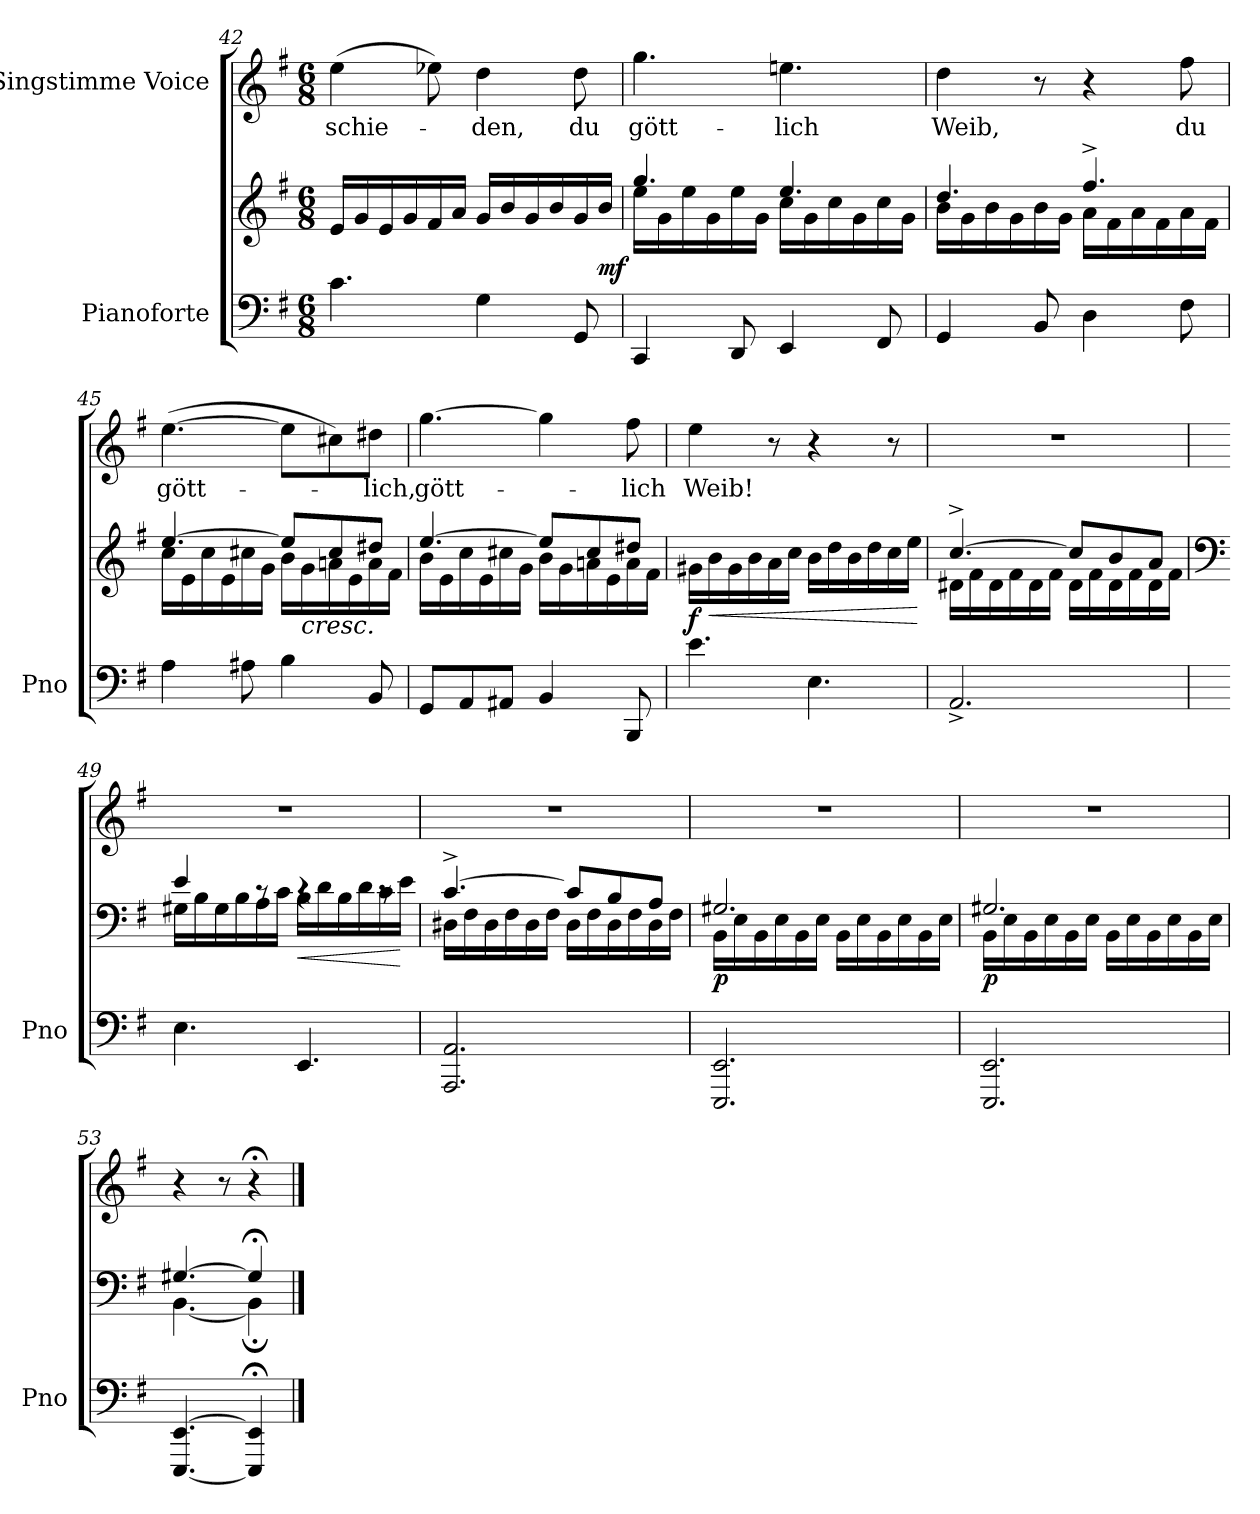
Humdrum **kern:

**kern	**kern	**dynam	**kern	**text
*part2	*part2	*part2	*part1	*part1
*staff3	*staff2	*staff2/3	*staff1	*staff1
*I"Pianoforte	*	*	*I"Singstimme Voice	*
*I'Pno	*	*	*	*
*clefF4	*clefG2	*	*clefG2	*
*k[f#]	*k[f#]	*	*k[f#]	*
*M6/8	*M6/8	*	*M6/8	*
=42	=42	=42	=42	=42
!	!	!	!	!LO:LY:b
4.c\	16e/LL	.	(>4ee\	-schie-
.	16g/	.	.	.
.	16e/	.	.	.
.	16g/	.	.	.
.	16f#/	.	8ee-X\)	.
.	16a/JJ	.	.	.
!	!	!	!	!LO:LY:b
4G\	16g/LL	.	4dd\	-den,
.	16b/	.	.	.
.	16g/	.	.	.
.	16b/	.	.	.
!	!	!	!	!LO:LY:b
8GG/	16g/	.	8dd\	du
!	!	!LO:DY:b	!	!
.	16b/JJ	mf	.	.
=43	=43	=43	=43	=43
*	*^	*	*	*
!	!	!	!	!	!LO:LY:b
4CC/	4.gg/	16ee\LL	.	4.gg\	gött-
.	.	16g\	.	.	.
.	.	16ee\	.	.	.
.	.	16g\	.	.	.
8DD/	.	16ee\	.	.	.
.	.	16g\JJ	.	.	.
!	!	!	!	!	!LO:LY:b
4EE/	4.ee/	16cc\LL	.	4.een\	-lich
.	.	16g\	.	.	.
.	.	16cc\	.	.	.
.	.	16g\	.	.	.
8FF#/	.	16cc\	.	.	.
.	.	16g\JJ	.	.	.
!!LO:LB:g=z
=44	=44	=44	=44	=44	=44
!	!	!	!	!	!LO:LY:b
4GG/	4.dd/	16b\LL	.	4dd\	Weib,
.	.	16g\	.	.	.
.	.	16b\	.	.	.
.	.	16g\	.	.	.
8BB/	.	16b\	.	8r	.
.	.	16g\JJ	.	.	.
4D\	4.ff#^/	16a\LL	.	4r	.
.	.	16f#\	.	.	.
.	.	16a\	.	.	.
.	.	16f#\	.	.	.
!	!	!	!	!	!LO:LY:b
8F#\	.	16a\	.	8ff#\	du
.	.	16f#\JJ	.	.	.
=45	=45	=45	=45	=45	=45
!	!	!	!	!	!LO:LY:b
4A\	[4.ee/	16cc\LL	.	(>[4.ee\	gött-
.	.	16e\	.	.	.
.	.	16cc\	.	.	.
.	.	16e\	.	.	.
8A#X\	.	16cc#X\	.	.	.
.	.	16g\JJ	.	.	.
4B\	8ee/L]	16b\LL	.	8ee\L]	.
!	!	!	!LO:HP:b	!	!
.	.	16g\	<	.	.
.	8cc#/	16an\	.	8cc#X\)	.
.	.	16e\	.	.	.
!	!	!	!	!	!LO:LY:b
8BB/	8dd#X/J	16a\	.	8dd#X\J	-lich,
.	.	16f#\JJ	.	.	.
=46	=46	=46	=46	=46	=46
!	!	!	!	!	!LO:LY:b
8GG/L	[4.ee/	16b\LL	.	[4.gg\	gött-
.	.	16e\	.	.	.
8AA/	.	16cc\	.	.	.
.	.	16e\	.	.	.
8AA#X/J	.	16cc#X\	.	.	.
.	.	16g\JJ	.	.	.
4BB/	8ee/L]	16b\LL	.	4gg\]	.
.	.	16g\	.	.	.
.	8cc#/	16an\	.	.	.
.	.	16e\	.	.	.
!	!	!	!	!	!LO:LY:b
8BBB/	8dd#X/J	16a\	.	8ff#\	-lich
.	.	16f#\JJ	.	.	.
!!LO:LB:g=z
=47	=47	=47	=47	=47	=47
!	!	!	!LO:DY:b	!	!LO:LY:b
*	*v	*v	*	*	*
4.e\	16g#X\LL	f	4ee\	Weib!
!	!	!LO:HP:b	!	!
.	16b\	<	.	.
.	16g#\	.	.	.
.	16b\	.	.	.
.	16a\	.	8r	.
.	16cc\JJ	.	.	.
4.E\	16b\LL	.	4r	.
.	16dd\	.	.	.
.	16b\	.	.	.
.	16dd\	.	.	.
.	16cc\	.	8r	.
.	16ee\JJ	.	.	.
.	.	[	.	.
=48	=48	=48	=48	=48
*	*^	*	*	*
2.AA^/	[4.cc^/	16d#X\LL	.	2.r	.
.	.	16f#\	.	.	.
.	.	16d#\	.	.	.
.	.	16f#\	.	.	.
.	.	16d#\	.	.	.
.	.	16f#\JJ	.	.	.
.	8cc/L]	16d#\LL	.	.	.
.	.	16f#\	.	.	.
.	8b/	16d#\	.	.	.
.	.	16f#\	.	.	.
.	8a/J	16d#\	.	.	.
.	.	16f#\JJ	.	.	.
=49	=49	=49	=49	=49	=49
*	*clefF4	*	*	*	*
4.E\	4e/	16G#X\LL	.	2.r	.
.	.	16B\	.	.	.
.	.	16G#\	.	.	.
.	.	16B\	.	.	.
.	8rc	16A\	.	.	.
.	.	16c\JJ	.	.	.
!	!	!	!LO:HP:b	!	!
4.EE/	4rc	16B\LL	<	.	.
.	.	16d\	.	.	.
.	.	16B\	.	.	.
.	.	16d\	.	.	.
.	8rc	16c\	.	.	.
.	.	16e\JJ	[	.	.
!!LO:LB:g=z
=50	=50	=50	=50	=50	=50
2.AAA/ 2.AA/	[4.c^/	16D#X\LL	.	2.r	.
.	.	16F#\	.	.	.
.	.	16D#\	.	.	.
.	.	16F#\	.	.	.
.	.	16D#\	.	.	.
.	.	16F#\JJ	[	.	.
.	8c/L]	16D#\LL	.	.	.
.	.	16F#\	.	.	.
.	8B/	16D#\	.	.	.
.	.	16F#\	.	.	.
.	8A/J	16D#\	.	.	.
.	.	16F#\JJ	.	.	.
=51	=51	=51	=51	=51	=51
!	!	!	!LO:DY:b	!	!
2.EEE/ 2.EE/	2.G#X/	16BB\LL	p	2.r	.
.	.	16E\	.	.	.
.	.	16BB\	.	.	.
.	.	16E\	.	.	.
.	.	16BB\	.	.	.
.	.	16E\JJ	.	.	.
.	.	16BB\LL	.	.	.
.	.	16E\	.	.	.
.	.	16BB\	.	.	.
.	.	16E\	.	.	.
.	.	16BB\	.	.	.
.	.	16E\JJ	.	.	.
=52	=52	=52	=52	=52	=52
!	!	!	!LO:DY:b	!	!
2.EEE/ 2.EE/	2.G#X/	16BB\LL	p	2.r	.
.	.	16E\	.	.	.
.	.	16BB\	.	.	.
.	.	16E\	.	.	.
.	.	16BB\	.	.	.
.	.	16E\JJ	.	.	.
.	.	16BB\LL	.	.	.
.	.	16E\	.	.	.
.	.	16BB\	.	.	.
.	.	16E\	.	.	.
.	.	16BB\	.	.	.
.	.	16E\JJ	.	.	.
=53	=53	=53	=53	=53	=53
[4.EEE/ [4.EE/	[4.G#X/	[4.BB\	.	4r	.
.	.	.	.	8r	.
4EEE/];< 4EE/];<	4G#;</]	4BB;\]	.	4r;<	.
*	*v	*v	*	*	*
==	==	==	==	==
*-	*-	*-	*-	*-
